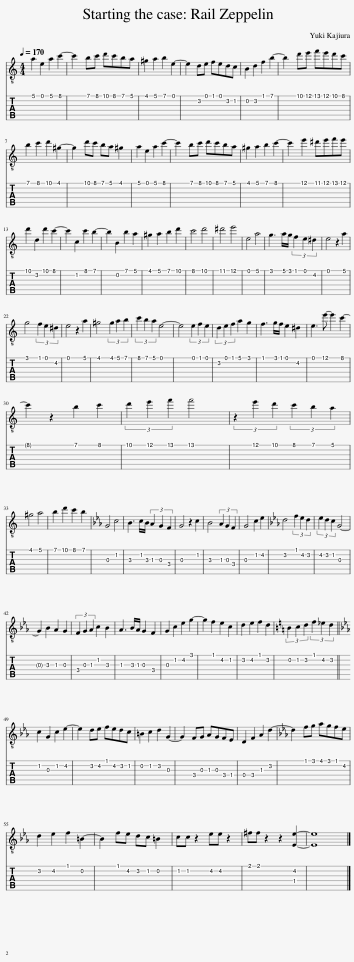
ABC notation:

X:1
%%score { 1 | 2 }
L:1/8
Q:1/4=170
M:4/4
I:linebreak $
K:C
V:1 treble-8
V:2 tab stafflines=6 strings="E2,A2,D3,G3,B3,E4 nostems "
V:1
 a2 e2 a2 c'2- | c'2 bc' d'c'ba | ^g2 a2 b2 e2- | e2 de fedc | B2 d2 f2 b2- | %5
 b2 d'e' f'e'd'c' |$ b2 c'2 d'2 ^g2- | g2 d'c' ba ^g2 | a2 e2 a2 c'2- | c'2 bc' d'c'ba | %10
 ^g2 a2 b2 c'2- | c'2 e'2 ^d'e'f'e' |$ d'2 d2 d'2 c'2- | c'2 c2 c'2 b2- | b2 B2 b2 a2 | %15
 ^g2 a2 b2 d'2 | c'4 d'4 | ^d'4 e'4 | e4 a4 | g3 a/g/ (3f2 e2 ^d2 | %20
 e4 z2 a2 |$ g4 (3f2 e2 ^d2 | e4 z2 a2 | ^g4 (3g2 a2 b2 | (3c'2 b2 a2 e4- | %25
 e4 (3e2 f2 e2 | (3d2 e2 f2 a2 g2 | f3 g/f/ e2 ^d2 | e3 e'- e'2 c'2- |$ c'2 z2 b2 c'2 | %30
 (3d'2 e'2 f'2 f'4 | (3z2 e'2 d'2 (3c'2 b2 a2 |$ ^g4 a4 | b2 d'2 c'2 b2 |[K:Eb] G4 c4 | %35
 B3 c/B/ (3A2 G2 F2 | G4 z2 c2 | B4 (3A2 G2 F2 | G4 c2 e2 |[K:Eb] d4 (3f2 e2 d2 | %40
 (3e2 d2 c2 G4- |$ G2 B2 A2 G2 | (3F2 G2 A2 c2 B2 | A3 B/A/ G2 F2 | G2 c2 e2 g2- | %45
 g2 f2 e2 c2 | d2 e2 f2 d2 |[K:C] (3B2 c2 d2 (3f2 _e2 d2 ||$[K:Eb] c2 G2 c2 e2- | e2 de fedc | %50
 =B2 c2 d2 G2- | G2 FG AGFE | D2 F2 A2 d2- |[K:Eb] d2 fg agfe |$ d2 e2 f2 =B2- | %55
 B2 fe dc =B2 | cc z2 ee z2 | ^ff z2 z2 [Ee]2- | [Ee]8 |] %59
V:2
 !1!A2 !1!E2 !1!A2 !1!c2- | !1!c2 !1!B !1!c !1!d !1!c !1!B !1!A | !1!^G2 !1!A2 !1!B2 !1!E2- | !1!E2 !2!D !1!E !1!F !1!E !2!D !2!C | !2!B,2 !2!D2 !1!F2 !1!B2- | %5
 !1!B2 !1!d !1!e !1!f !1!e !1!d !1!c |$ !1!B2 !1!c2 !1!d2 !1!^G2- | !1!G2 !1!d !1!c !1!B !1!A !1!^G2 | !1!A2 !1!E2 !1!A2 !1!c2- | !1!c2 !1!B !1!c !1!d !1!c !1!B !1!A | %10
 !1!^G2 !1!A2 !1!B2 !1!c2- | !1!c2 !1!e2 !1!^d !1!e !1!f !1!e |$ !1!d2 !2!D2 !1!d2 !1!c2- | !1!c2 !2!C2 !1!c2 !1!B2- | !1!B2 !2!B,2 !1!B2 !1!A2 | %15
 !1!^G2 !1!A2 !1!B2 !1!d2 | !1!c4 !1!d4 | !1!^d4 !1!e4 | !1!E4 !1!A4 | !1!G3 !1!A/ !1!G/ (3!1!F2 !1!E2 !2!^D2 | %20
 !1!E4 x2 !1!A2 |$ !1!G4 (3!1!F2 !1!E2 !2!^D2 | !1!E4 x2 !1!A2 | !1!^G4 (3!1!G2 !1!A2 !1!B2 | (3!1!c2 !1!B2 !1!A2 !1!E4- | %25
 !1!E4 (3!1!E2 !1!F2 !1!E2 | (3!2!D2 !1!E2 !1!F2 !1!A2 !1!G2 | !1!F3 !1!G/ !1!F/ !1!E2 !2!^D2 | !1!E3 !1!e- !1!e2 !1!c2- |$ !1!c2 x2 !1!B2 !1!c2 | %30
 (3!1!d2 !1!e2 !1!f2 !1!f4 | (3x2 !1!e2 !1!d2 (3!1!c2 !1!B2 !1!A2 |$ !1!^G4 !1!A4 | !1!B2 !1!d2 !1!c2 !1!B2 |[K:Eb] !3!G,4 !2!C4 | %35
 !3!B,3 !2!C/ !3!B,/ (3!3!A,2 !3!G,2 !4!F,2 | !3!G,4 x2 !2!C2 | !3!B,4 (3!3!A,2 !3!G,2 !4!F,2 | !3!G,4 !2!C2 !2!E2 |[K:Eb] !2!D4 (3!1!F2 !2!E2 !2!D2 | %40
 (3!2!E2 !2!D2 !2!C2 !3!G,4- |$ !3!G,2 !3!B,2 !3!A,2 !3!G,2 | (3!4!F,2 !3!G,2 !3!A,2 !2!C2 !3!B,2 | !3!A,3 !3!B,/ !3!A,/ !3!G,2 !4!F,2 | !3!G,2 !2!C2 !2!E2 !1!G2- | %45
 !1!G2 !1!F2 !2!E2 !2!C2 | !2!D2 !2!E2 !1!F2 !2!D2 |[K:C] (3!2!B,2 !2!C2 !2!D2 (3!1!F2 !2!_E2 !2!D2 ||$[K:Eb] !2!C2 !3!G,2 !2!C2 !2!E2- | !2!E2 !2!D !2!E !1!F !2!E !2!D !2!C | %50
 !2!=B,2 !2!C2 !2!D2 !3!G,2- | !3!G,2 !4!F, !3!G, !3!A, !3!G, !4!F, !4!E, | !4!D,2 !4!F,2 !3!A,2 !2!D2- |[K:Eb] !2!D2 !1!F !1!G !1!A !1!G !1!F !2!E |$ !2!D2 !2!E2 !1!F2 !2!=B,2- | %55
 !2!B,2 !1!F !2!E !2!D !2!C !2!=B,2 | !2!C !2!C x2 !2!E !2!E x2 | !1!^F !1!F x2 x2 [!4!E,!2!E]2- | [!4!E,!2!E]8 |] %59
